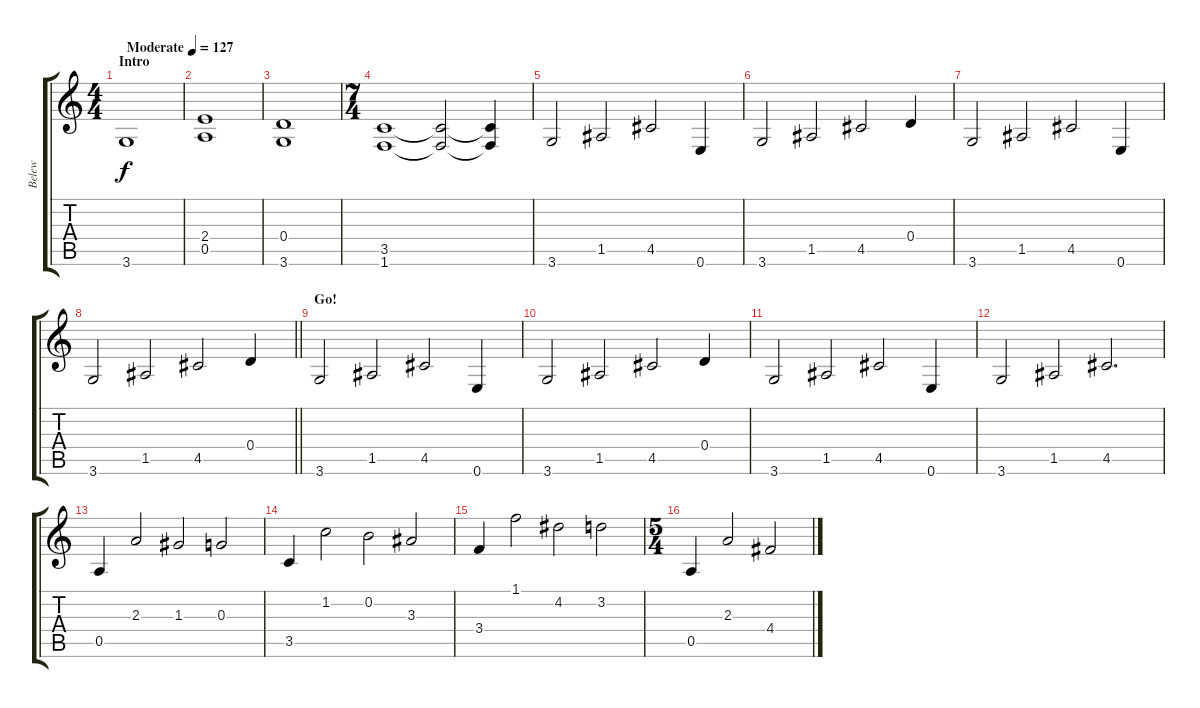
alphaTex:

\track ("Belew" "Belew") {instrument distortionguitar}
\staff {score tabs}
\tuning (E4 B3 G3 D3 A2 E2) {hide}
\ts (4 4)
\section ("" "Intro")
\tempo (127 "Moderate")
\clef g2
\ks c
3.6.1{dy f instrument distortionguitar} |
(2.4 0.5).1 |
(0.4 3.6).1 |
\ts (7 4)
(3.5 1.6).1 (3.5{t} 1.6{t}).2 (3.5{t} 1.6{t}).4 |
3.6.2 1.5.2 4.5.2 0.6.4 |
3.6.2 1.5.2 4.5.2 0.4.4 |
3.6.2 1.5.2 4.5.2 0.6.4 |
\barLineRight lightlight
3.6.2 1.5.2 4.5.2 0.4.4 |
\section ("" "Go!")
3.6.2 1.5.2 4.5.2 0.6.4 |
3.6.2 1.5.2 4.5.2 0.4.4 |
3.6.2 1.5.2 4.5.2 0.6.4 |
3.6.2 1.5.2 4.5.2{d} |
0.5.4 2.3.2 1.3.2 0.3.2 |
3.5.4 1.2.2 0.2.2 3.3.2 |
3.4.4 1.1.2 4.2.2 3.2.2 |
\ts (5 4)
0.5.4 2.3.2 4.4.2
